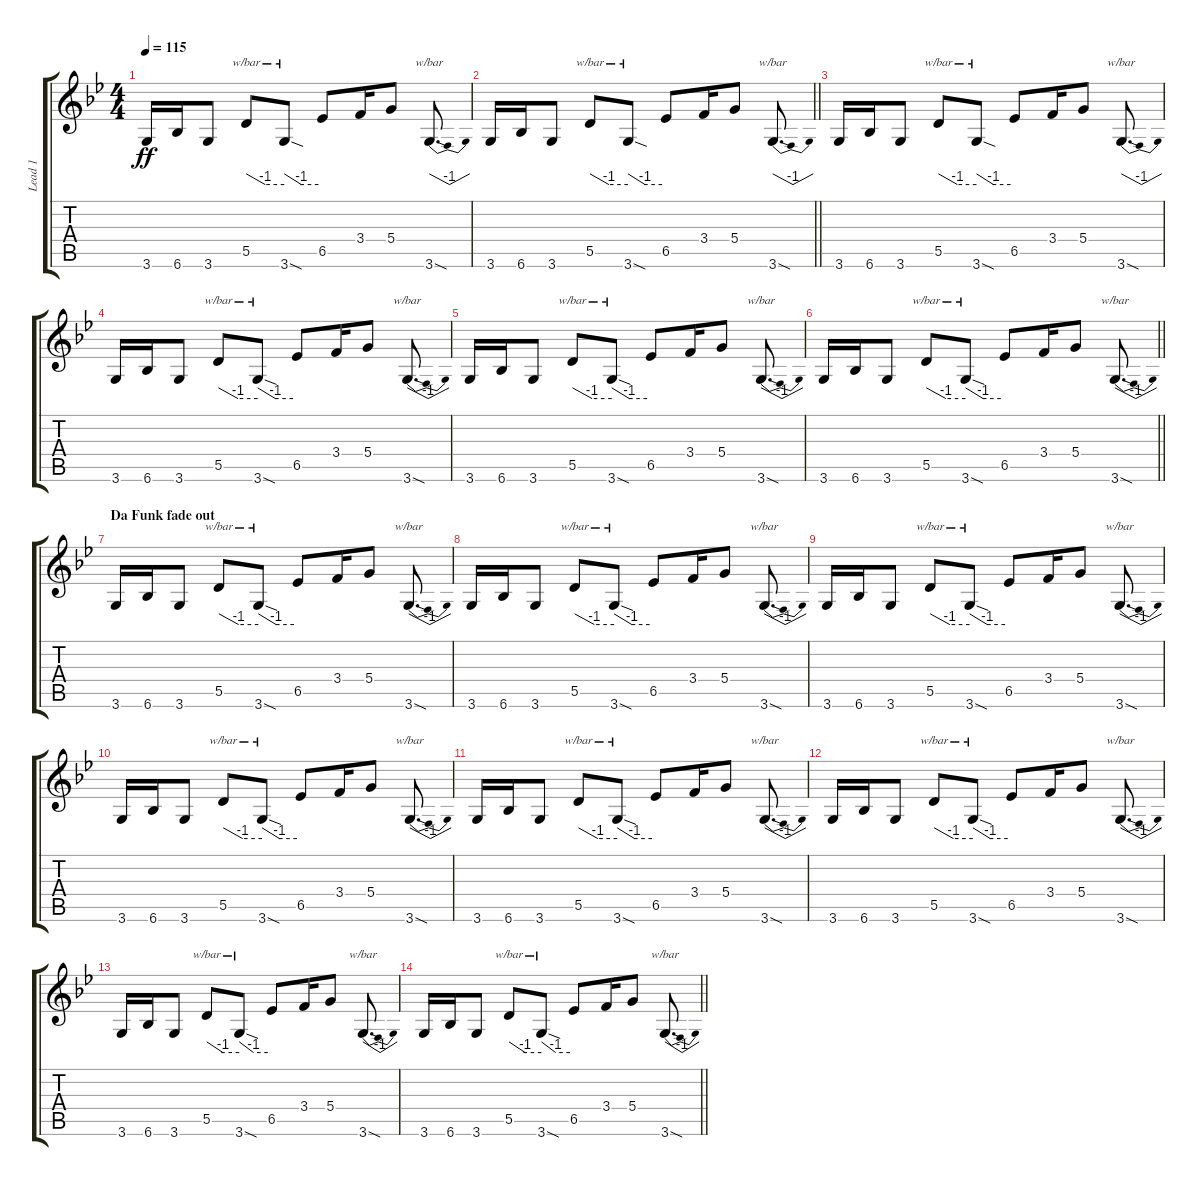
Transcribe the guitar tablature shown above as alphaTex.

\track ("Lead 1" "Lead 1") {instrument distortionguitar}
\staff {score tabs}
\tuning (E4 B3 G3 D3 A2 E2) {hide}
\ts (4 4)
\tempo 115
\clef g2
\ks gminor
3.6.16{dy ff} 6.6.16 3.6.8 5.5.8{tbe (custom default 0 0 30 -4 60 -4)} 3.6{sod}.8{tbe (custom default 0 0 30 -4 60 -4)} 6.5.8 3.4.16 5.4.8 3.6{sod}.8{d tbe (dip default 0 0 30 -4 60 0)} |
\barLineRight lightlight
3.6.16 6.6.16 3.6.8 5.5.8{tbe (custom default 0 0 30 -4 60 -4)} 3.6{sod}.8{tbe (custom default 0 0 30 -4 60 -4)} 6.5.8 3.4.16 5.4.8 3.6{sod}.8{d tbe (dip default 0 0 30 -4 60 0)} |
\section ("" "")
3.6.16 6.6.16 3.6.8 5.5.8{tbe (custom default 0 0 30 -4 60 -4)} 3.6{sod}.8{tbe (custom default 0 0 30 -4 60 -4)} 6.5.8 3.4.16 5.4.8 3.6{sod}.8{d tbe (dip default 0 0 30 -4 60 0)} |
3.6.16 6.6.16 3.6.8 5.5.8{tbe (custom default 0 0 30 -4 60 -4)} 3.6{sod}.8{tbe (custom default 0 0 30 -4 60 -4)} 6.5.8 3.4.16 5.4.8 3.6{sod}.8{d tbe (dip default 0 0 30 -4 60 0)} |
3.6.16 6.6.16 3.6.8 5.5.8{tbe (custom default 0 0 30 -4 60 -4)} 3.6{sod}.8{tbe (custom default 0 0 30 -4 60 -4)} 6.5.8 3.4.16 5.4.8 3.6{sod}.8{d tbe (dip default 0 0 30 -4 60 0)} |
\barLineRight lightlight
3.6.16 6.6.16 3.6.8 5.5.8{tbe (custom default 0 0 30 -4 60 -4)} 3.6{sod}.8{tbe (custom default 0 0 30 -4 60 -4)} 6.5.8 3.4.16 5.4.8 3.6{sod}.8{d tbe (dip default 0 0 30 -4 60 0)} |
\section ("" "Da Funk fade out")
3.6.16 6.6.16 3.6.8 5.5.8{tbe (custom default 0 0 30 -4 60 -4)} 3.6{sod}.8{tbe (custom default 0 0 30 -4 60 -4)} 6.5.8 3.4.16 5.4.8 3.6{sod}.8{d tbe (dip default 0 0 30 -4 60 0)} |
3.6.16 6.6.16 3.6.8 5.5.8{tbe (custom default 0 0 30 -4 60 -4)} 3.6{sod}.8{tbe (custom default 0 0 30 -4 60 -4)} 6.5.8 3.4.16 5.4.8 3.6{sod}.8{d tbe (dip default 0 0 30 -4 60 0)} |
3.6.16 6.6.16 3.6.8 5.5.8{tbe (custom default 0 0 30 -4 60 -4)} 3.6{sod}.8{tbe (custom default 0 0 30 -4 60 -4)} 6.5.8 3.4.16 5.4.8 3.6{sod}.8{d tbe (dip default 0 0 30 -4 60 0)} |
3.6.16 6.6.16 3.6.8 5.5.8{tbe (custom default 0 0 30 -4 60 -4)} 3.6{sod}.8{tbe (custom default 0 0 30 -4 60 -4)} 6.5.8 3.4.16 5.4.8 3.6{sod}.8{d tbe (dip default 0 0 30 -4 60 0)} |
3.6.16 6.6.16 3.6.8 5.5.8{tbe (custom default 0 0 30 -4 60 -4)} 3.6{sod}.8{tbe (custom default 0 0 30 -4 60 -4)} 6.5.8 3.4.16 5.4.8 3.6{sod}.8{d tbe (dip default 0 0 30 -4 60 0)} |
3.6.16 6.6.16 3.6.8 5.5.8{tbe (custom default 0 0 30 -4 60 -4)} 3.6{sod}.8{tbe (custom default 0 0 30 -4 60 -4)} 6.5.8 3.4.16 5.4.8 3.6{sod}.8{d tbe (dip default 0 0 30 -4 60 0)} |
3.6.16 6.6.16 3.6.8 5.5.8{tbe (custom default 0 0 30 -4 60 -4)} 3.6{sod}.8{tbe (custom default 0 0 30 -4 60 -4)} 6.5.8 3.4.16 5.4.8 3.6{sod}.8{d tbe (dip default 0 0 30 -4 60 0)} |
\barLineRight lightlight
3.6.16 6.6.16 3.6.8 5.5.8{tbe (custom default 0 0 30 -4 60 -4)} 3.6{sod}.8{tbe (custom default 0 0 30 -4 60 -4)} 6.5.8 3.4.16 5.4.8 3.6{sod}.8{d tbe (dip default 0 0 30 -4 60 0)}
